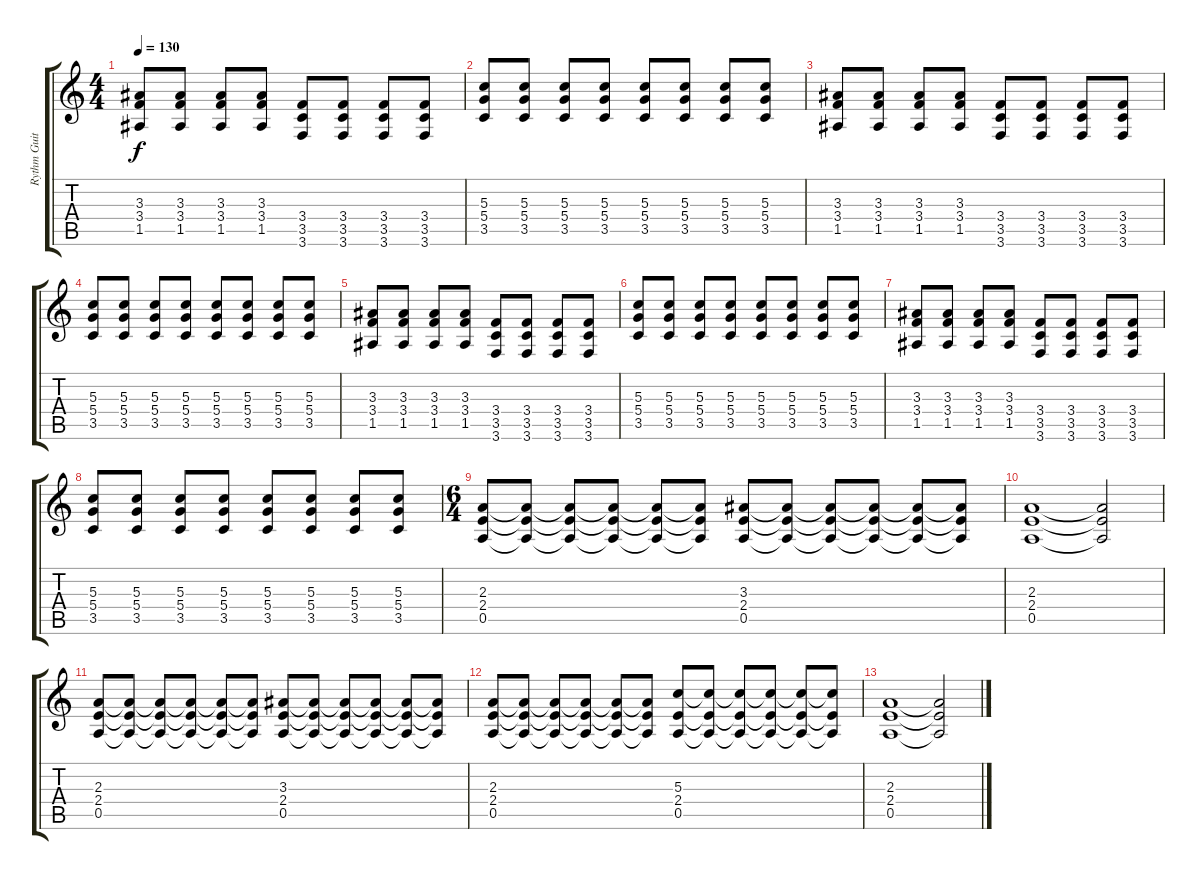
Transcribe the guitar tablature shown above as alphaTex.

\track ("Rythm Guitar 1" "Rythm Guit") {instrument overdrivenguitar}
\staff {score tabs}
\tuning (E4 B3 G3 D3 A2 D2) {hide}
\ts (4 4)
\tempo 130
\clef g2
\ks c
(3.3 3.4 1.5).8{dy f} (3.3 3.4 1.5).8 (3.3 3.4 1.5).8 (3.3 3.4 1.5).8 (3.4 3.5 3.6).8 (3.4 3.5 3.6).8 (3.4 3.5 3.6).8 (3.4 3.5 3.6).8 |
(5.3 5.4 3.5).8 (5.3 5.4 3.5).8 (5.3 5.4 3.5).8 (5.3 5.4 3.5).8 (5.3 5.4 3.5).8 (5.3 5.4 3.5).8 (5.3 5.4 3.5).8 (5.3 5.4 3.5).8 |
(3.3 3.4 1.5).8 (3.3 3.4 1.5).8 (3.3 3.4 1.5).8 (3.3 3.4 1.5).8 (3.4 3.5 3.6).8 (3.4 3.5 3.6).8 (3.4 3.5 3.6).8 (3.4 3.5 3.6).8 |
(5.3 5.4 3.5).8 (5.3 5.4 3.5).8 (5.3 5.4 3.5).8 (5.3 5.4 3.5).8 (5.3 5.4 3.5).8 (5.3 5.4 3.5).8 (5.3 5.4 3.5).8 (5.3 5.4 3.5).8 |
(3.3 3.4 1.5).8 (3.3 3.4 1.5).8 (3.3 3.4 1.5).8 (3.3 3.4 1.5).8 (3.4 3.5 3.6).8 (3.4 3.5 3.6).8 (3.4 3.5 3.6).8 (3.4 3.5 3.6).8 |
(5.3 5.4 3.5).8 (5.3 5.4 3.5).8 (5.3 5.4 3.5).8 (5.3 5.4 3.5).8 (5.3 5.4 3.5).8 (5.3 5.4 3.5).8 (5.3 5.4 3.5).8 (5.3 5.4 3.5).8 |
(3.3 3.4 1.5).8 (3.3 3.4 1.5).8 (3.3 3.4 1.5).8 (3.3 3.4 1.5).8 (3.4 3.5 3.6).8 (3.4 3.5 3.6).8 (3.4 3.5 3.6).8 (3.4 3.5 3.6).8 |
(5.3 5.4 3.5).8 (5.3 5.4 3.5).8 (5.3 5.4 3.5).8 (5.3 5.4 3.5).8 (5.3 5.4 3.5).8 (5.3 5.4 3.5).8 (5.3 5.4 3.5).8 (5.3 5.4 3.5).8 |
\ts (6 4)
(2.3 2.4 0.5).8 (2.3{t} 2.4{t} 0.5{t}).8 (2.3{t} 2.4{t} 0.5{t}).8 (2.3{t} 2.4{t} 0.5{t}).8 (2.3{t} 2.4{t} 0.5{t}).8 (2.3{t} 2.4{t} 0.5{t}).8 (3.3 2.4 0.5).8 (3.3{t} 2.4{t} 0.5{t}).8 (3.3{t} 2.4{t} 0.5{t}).8 (3.3{t} 2.4{t} 0.5{t}).8 (3.3{t} 2.4{t} 0.5{t}).8 (3.3{t} 2.4{t} 0.5{t}).8 |
(2.3 2.4 0.5).1 (2.3{t} 2.4{t} 0.5{t}).2 |
(2.3 2.4 0.5).8 (2.3{t} 2.4{t} 0.5{t}).8 (2.3{t} 2.4{t} 0.5{t}).8 (2.3{t} 2.4{t} 0.5{t}).8 (2.3{t} 2.4{t} 0.5{t}).8 (2.3{t} 2.4{t} 0.5{t}).8 (3.3 2.4 0.5).8 (3.3{t} 2.4{t} 0.5{t}).8 (3.3{t} 2.4{t} 0.5{t}).8 (3.3{t} 2.4{t} 0.5{t}).8 (3.3{t} 2.4{t} 0.5{t}).8 (3.3{t} 2.4{t} 0.5{t}).8 |
(2.3 2.4 0.5).8 (2.3{t} 2.4{t} 0.5{t}).8 (2.3{t} 2.4{t} 0.5{t}).8 (2.3{t} 2.4{t} 0.5{t}).8 (2.3{t} 2.4{t} 0.5{t}).8 (2.3{t} 2.4{t} 0.5{t}).8 (5.3 2.4 0.5).8 (5.3{t} 2.4{t} 0.5{t}).8 (5.3{t} 2.4{t} 0.5{t}).8 (5.3{t} 2.4{t} 0.5{t}).8 (5.3{t} 2.4{t} 0.5{t}).8 (5.3{t} 2.4{t} 0.5{t}).8 |
(2.3 2.4 0.5).1 (2.3{t} 2.4{t} 0.5{t}).2
